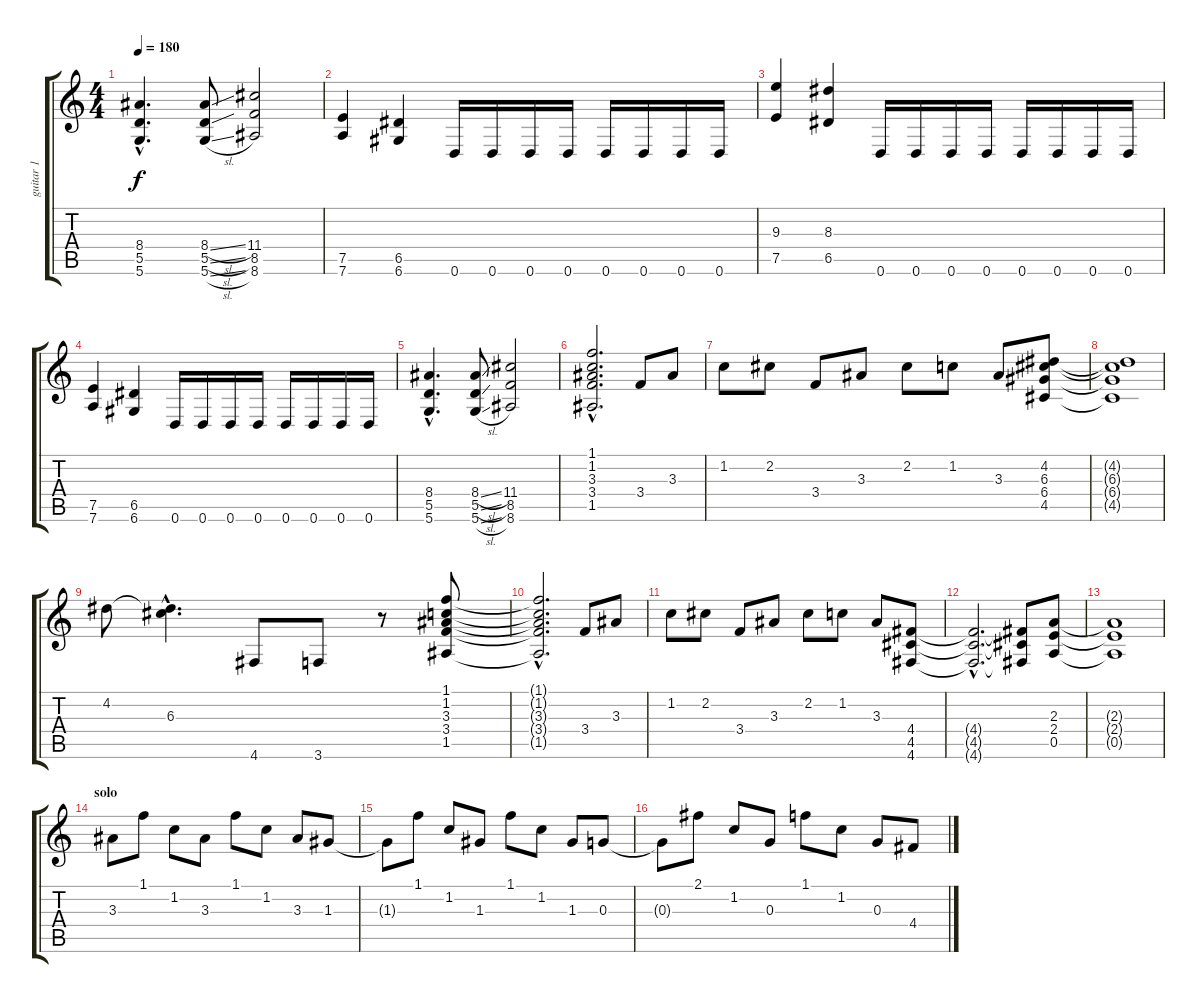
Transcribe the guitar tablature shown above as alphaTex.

\track ("guitar 1" "guitar 1") {instrument distortionguitar}
\staff {score tabs}
\tuning (E4 B3 G3 D3 A2 D2) {hide}
\ts (4 4)
\tempo 180
\clef g2
\ks c
(8.4{hac} 5.5{hac} 5.6{hac}).4{d dy f} (8.4{sl} 5.5{sl} 5.6{sl}).8 (11.4 8.5 8.6).2 |
(7.5 7.6).4 (6.5 6.6).4 0.6.16 0.6.16 0.6.16 0.6.16 0.6.16 0.6.16 0.6.16 0.6.16 |
(9.3 7.5).4 (8.3 6.5).4 0.6.16 0.6.16 0.6.16 0.6.16 0.6.16 0.6.16 0.6.16 0.6.16 |
(7.5 7.6).4 (6.5 6.6).4 0.6.16 0.6.16 0.6.16 0.6.16 0.6.16 0.6.16 0.6.16 0.6.16 |
(8.4{hac} 5.5{hac} 5.6{hac}).4{d} (8.4{sl} 5.5{sl} 5.6{sl}).8 (11.4 8.5 8.6).2 |
(1.1{hac} 1.2{hac} 3.3{hac} 3.4{hac} 1.5{hac}).2{d balance 8} 3.4.8 3.3.8 |
1.2.8 2.2.8 3.4.8 3.3.8 2.2.8 1.2.8 3.3.8 (4.2 6.3 6.4 4.5).8 |
(4.2{t} 6.3{t} 6.4{t} 4.5{t}).1 |
4.2.8 (4.2{hac t} 6.3{hac}).4{d} 4.6.8 3.6.8 r.8 (1.1 1.2 3.3 3.4 1.5).8 |
(1.1{hac t} 1.2{hac t} 3.3{hac t} 3.4{hac t} 1.5{hac t}).2{d} 3.4.8 3.3.8 |
1.2.8 2.2.8 3.4.8 3.3.8 2.2.8 1.2.8 3.3.8 (4.4 4.5 4.6).8 |
(4.4{hac t} 4.5{hac t} 4.6{hac t}).2{d} (4.4{t} 4.5{t} 4.6{t}).8 (2.3 2.4 0.5).8 |
(2.3{t} 2.4{t} 0.5{t}).1 |
\section ("" "solo")
3.3.8{volume 11 balance 14} 1.1.8 1.2.8 3.3.8 1.1.8 1.2.8 3.3.8 1.3.8 |
1.3{t}.8 1.1.8 1.2.8 1.3.8 1.1.8 1.2.8 1.3.8 0.3.8 |
0.3{t}.8 2.1.8 1.2.8 0.3.8 1.1.8 1.2.8 0.3.8 4.4.8
